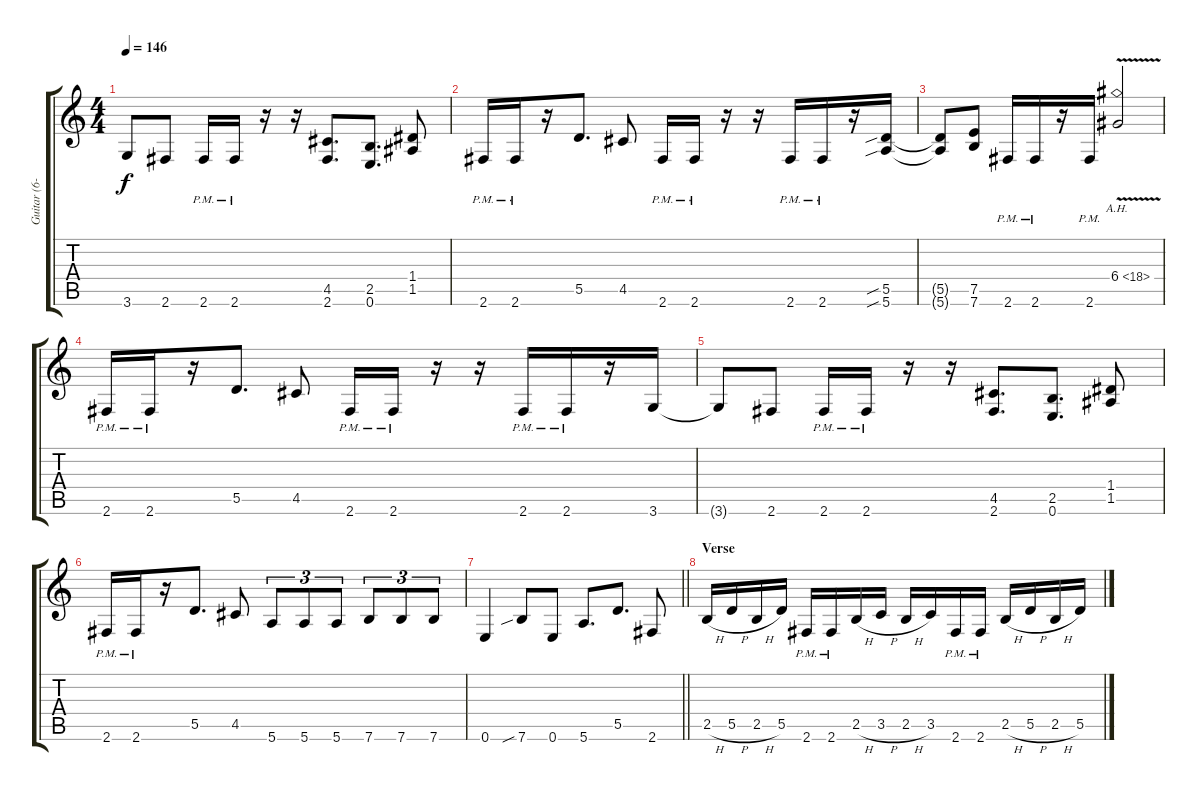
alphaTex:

\track ("Guitar (6-string)" "Guitar (6-") {instrument distortionguitar}
\staff {score tabs}
\tuning (E4 B3 G3 D3 A2 E2) {hide}
\ts (4 4)
\tempo 146
\clef g2
\ks c
3.6{t}.8{dy f} 2.6.8 2.6{pm}.16 2.6{pm}.16 r.16 r.16 (4.5 2.6).8{d} (2.5 0.6).8{d} (1.4 1.5).8 |
2.6{pm}.16 2.6{pm}.16 r.16 5.5.8{d} 4.5.8 2.6{pm}.16 2.6{pm}.16 r.16 r.16 2.6{pm}.16 2.6{pm}.16 r.16 (5.5{sib} 5.6{sib}).16 |
(5.5{t} 5.6{t}).8 (7.5 7.6).8 2.6{pm}.16 2.6{pm}.16 r.16 2.6{pm}.16 6.4{ah 12 v}.2 |
2.6{pm}.16 2.6{pm}.16 r.16 5.5.8{d} 4.5.8 2.6{pm}.16 2.6{pm}.16 r.16 r.16 2.6{pm}.16 2.6{pm}.16 r.16 3.6.16 |
3.6{t}.8 2.6.8 2.6{pm}.16 2.6{pm}.16 r.16 r.16 (4.5 2.6).8{d} (2.5 0.6).8{d} (1.4 1.5).8 |
2.6{pm}.16 2.6{pm}.16 r.16 5.5.8{d} 4.5.8 5.6.8{tu (3 2)} 5.6.8{tu (3 2)} 5.6.8{tu (3 2)} 7.6.8{tu (3 2)} 7.6.8{tu (3 2)} 7.6.8{tu (3 2)} |
\barLineRight lightlight
0.6.4 7.6{sib}.8 0.6.8 5.6.8{d} 5.5.8{d} 2.6.8 |
\section ("" "Verse")
2.5{h}.16{volume 15} 5.5{h}.16 2.5{h}.16 5.5.16 2.6{pm}.16 2.6{pm}.16 2.5{h}.16 3.5{h}.16 2.5{h}.16 3.5.16 2.6{pm}.16 2.6{pm}.16 2.5{h}.16 5.5{h}.16 2.5{h}.16 5.5{h}.16
